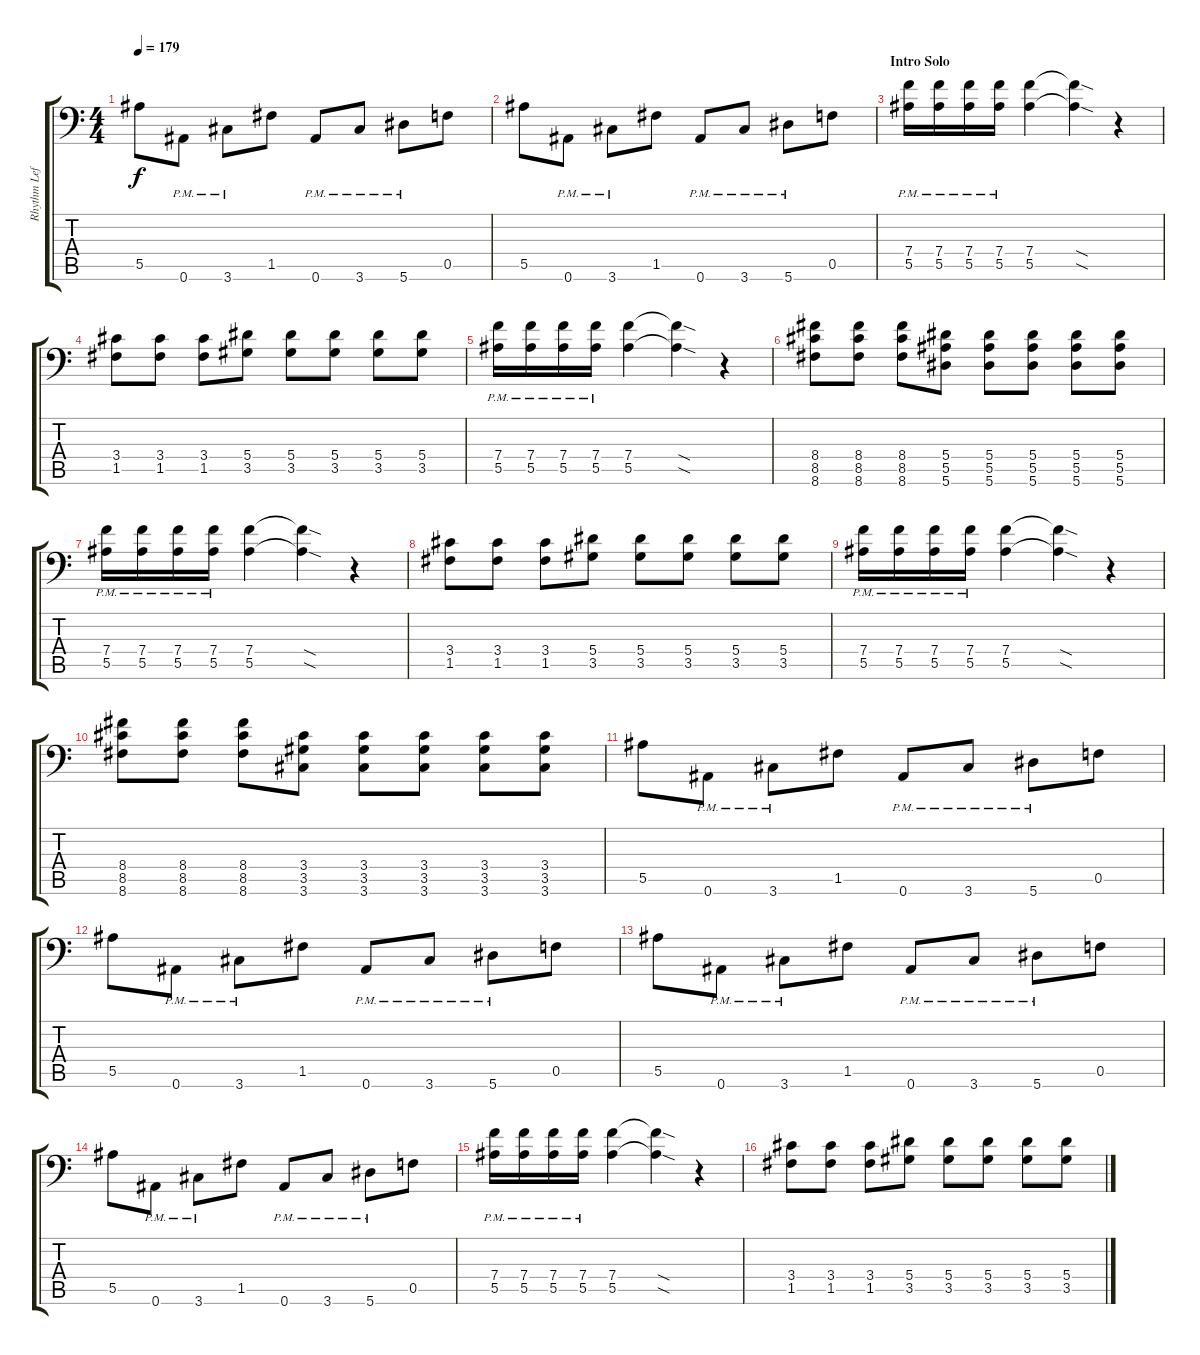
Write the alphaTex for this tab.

\track ("Rhythm Left" "Rhythm Lef") {instrument distortionguitar}
\staff {score tabs}
\tuning (C4 G3 Eb3 Bb2 F2 Bb1) {hide}
\ts (4 4)
\tempo 179
\clef f4
\ks c
5.5.8{dy f} 0.6{pm}.8 3.6{pm}.8 1.5.8 0.6{pm}.8 3.6{pm}.8 5.6{pm}.8 0.5.8 |
5.5.8 0.6{pm}.8 3.6{pm}.8 1.5.8 0.6{pm}.8 3.6{pm}.8 5.6{pm}.8 0.5.8 |
\section ("" "Intro Solo")
(7.4{pm} 5.5{pm}).16 (7.4{pm} 5.5{pm}).16 (7.4{pm} 5.5{pm}).16 (7.4{pm} 5.5{pm}).16 (7.4 5.5).4 (7.4{sod t} 5.5{sod t}).4 r.4 |
(3.4 1.5).8 (3.4 1.5).8 (3.4 1.5).8 (5.4 3.5).8 (5.4 3.5).8 (5.4 3.5).8 (5.4 3.5).8 (5.4 3.5).8 |
(7.4{pm} 5.5{pm}).16 (7.4{pm} 5.5{pm}).16 (7.4{pm} 5.5{pm}).16 (7.4{pm} 5.5{pm}).16 (7.4 5.5).4 (7.4{sod t} 5.5{sod t}).4 r.4 |
(8.4 8.5 8.6).8 (8.4 8.5 8.6).8 (8.4 8.5 8.6).8 (5.4 5.5 5.6).8 (5.4 5.5 5.6).8 (5.4 5.5 5.6).8 (5.4 5.5 5.6).8 (5.4 5.5 5.6).8 |
(7.4{pm} 5.5{pm}).16 (7.4{pm} 5.5{pm}).16 (7.4{pm} 5.5{pm}).16 (7.4{pm} 5.5{pm}).16 (7.4 5.5).4 (7.4{sod t} 5.5{sod t}).4 r.4 |
(3.4 1.5).8 (3.4 1.5).8 (3.4 1.5).8 (5.4 3.5).8 (5.4 3.5).8 (5.4 3.5).8 (5.4 3.5).8 (5.4 3.5).8 |
(7.4{pm} 5.5{pm}).16 (7.4{pm} 5.5{pm}).16 (7.4{pm} 5.5{pm}).16 (7.4{pm} 5.5{pm}).16 (7.4 5.5).4 (7.4{sod t} 5.5{sod t}).4 r.4 |
(8.4 8.5 8.6).8 (8.4 8.5 8.6).8 (8.4 8.5 8.6).8 (3.4 3.5 3.6).8 (3.4 3.5 3.6).8 (3.4 3.5 3.6).8 (3.4 3.5 3.6).8 (3.4 3.5 3.6).8 |
5.5.8 0.6{pm}.8 3.6{pm}.8 1.5.8 0.6{pm}.8 3.6{pm}.8 5.6{pm}.8 0.5.8 |
5.5.8 0.6{pm}.8 3.6{pm}.8 1.5.8 0.6{pm}.8 3.6{pm}.8 5.6{pm}.8 0.5.8 |
5.5.8 0.6{pm}.8 3.6{pm}.8 1.5.8 0.6{pm}.8 3.6{pm}.8 5.6{pm}.8 0.5.8 |
5.5.8 0.6{pm}.8 3.6{pm}.8 1.5.8 0.6{pm}.8 3.6{pm}.8 5.6{pm}.8 0.5.8 |
(7.4{pm} 5.5{pm}).16 (7.4{pm} 5.5{pm}).16 (7.4{pm} 5.5{pm}).16 (7.4{pm} 5.5{pm}).16 (7.4 5.5).4 (7.4{sod t} 5.5{sod t}).4 r.4 |
(3.4 1.5).8 (3.4 1.5).8 (3.4 1.5).8 (5.4 3.5).8 (5.4 3.5).8 (5.4 3.5).8 (5.4 3.5).8 (5.4 3.5).8
